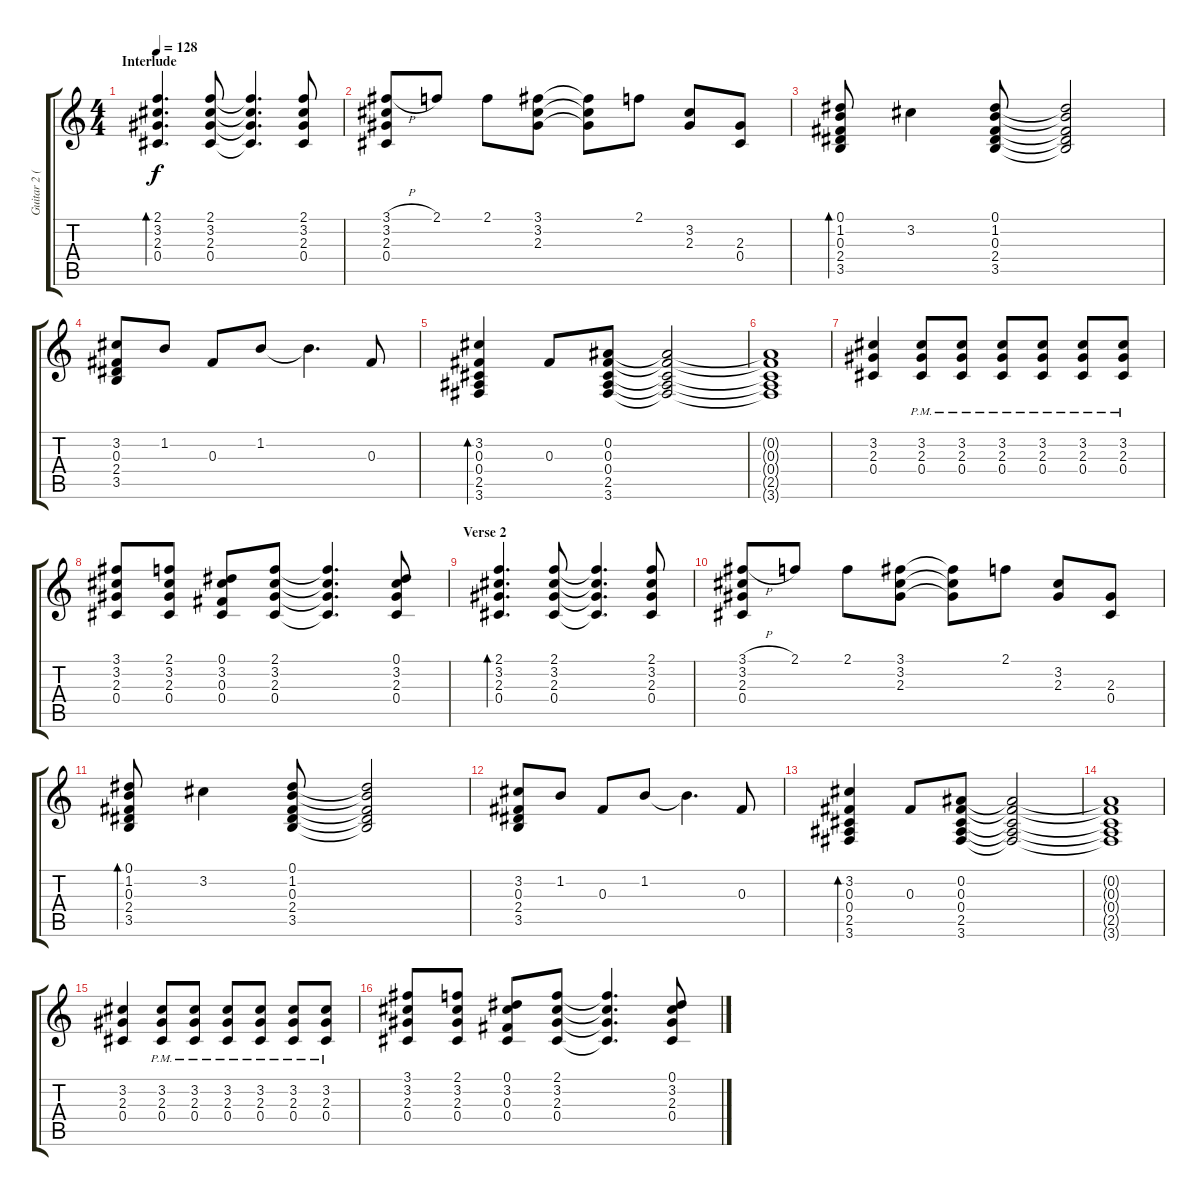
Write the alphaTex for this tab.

\track ("Guitar 2 (Izzy)" "Guitar 2 (") {instrument distortionguitar}
\staff {score tabs}
\tuning (Eb4 Bb3 Gb3 Db3 Ab2 Eb2) {hide}
\ts (4 4)
\section ("" "Interlude")
\tempo 128
\clef g2
\ks c
(2.1 3.2 2.3 0.4).4{d bd 60 dy f} (2.1 3.2 2.3 0.4).8 (2.1{t} 3.2{t} 2.3{t} 0.4{t}).4{d} (2.1 3.2 2.3 0.4).8 |
(3.1{h} 3.2 2.3 0.4).8 2.1.8 2.1.8 (3.1 3.2 2.3).8 (3.1{t} 3.2{t} 2.3{t}).8 2.1.8 (3.2 2.3).8 (2.3 0.4).8 |
(0.1 1.2 0.3 2.4 3.5).8{bd 60} 3.2.4 (0.1 1.2 0.3 2.4 3.5).8 (0.1{t} 1.2{t} 0.3{t} 2.4{t} 3.5{t}).2 |
(3.2 0.3 2.4 3.5).8 1.2.8 0.3.8 1.2.8 1.2{t}.4{d} 0.3.8 |
(3.2 0.3 0.4 2.5 3.6).4{bd 60} 0.3.8 (0.2 0.3 0.4 2.5 3.6).8 (0.2{t} 0.3{t} 0.4{t} 2.5{t} 3.6{t}).2 |
(0.2{t} 0.3{t} 0.4{t} 2.5{t} 3.6{t}).1 |
(3.2 2.3 0.4).4 (3.2{pm} 2.3{pm} 0.4{pm}).8 (3.2{pm} 2.3{pm} 0.4{pm}).8 (3.2{pm} 2.3{pm} 0.4{pm}).8 (3.2{pm} 2.3{pm} 0.4{pm}).8 (3.2{pm} 2.3{pm} 0.4{pm}).8 (3.2{pm} 2.3{pm} 0.4{pm}).8 |
(3.1 3.2 2.3 0.4).8 (2.1 3.2 2.3 0.4).8 (0.1 3.2 0.3 0.4).8 (2.1 3.2 2.3 0.4).8 (2.1{t} 3.2{t} 2.3{t} 0.4{t}).4{d} (0.1 3.2 2.3 0.4).8 |
\section ("" "Verse 2")
(2.1 3.2 2.3 0.4).4{d bd 60} (2.1 3.2 2.3 0.4).8 (2.1{t} 3.2{t} 2.3{t} 0.4{t}).4{d} (2.1 3.2 2.3 0.4).8 |
(3.1{h} 3.2 2.3 0.4).8 2.1.8 2.1.8 (3.1 3.2 2.3).8 (3.1{t} 3.2{t} 2.3{t}).8 2.1.8 (3.2 2.3).8 (2.3 0.4).8 |
(0.1 1.2 0.3 2.4 3.5).8{bd 60} 3.2.4 (0.1 1.2 0.3 2.4 3.5).8 (0.1{t} 1.2{t} 0.3{t} 2.4{t} 3.5{t}).2 |
(3.2 0.3 2.4 3.5).8 1.2.8 0.3.8 1.2.8 1.2{t}.4{d} 0.3.8 |
(3.2 0.3 0.4 2.5 3.6).4{bd 60} 0.3.8 (0.2 0.3 0.4 2.5 3.6).8 (0.2{t} 0.3{t} 0.4{t} 2.5{t} 3.6{t}).2 |
(0.2{t} 0.3{t} 0.4{t} 2.5{t} 3.6{t}).1 |
(3.2 2.3 0.4).4 (3.2{pm} 2.3{pm} 0.4{pm}).8 (3.2{pm} 2.3{pm} 0.4{pm}).8 (3.2{pm} 2.3{pm} 0.4{pm}).8 (3.2{pm} 2.3{pm} 0.4{pm}).8 (3.2{pm} 2.3{pm} 0.4{pm}).8 (3.2{pm} 2.3{pm} 0.4{pm}).8 |
(3.1 3.2 2.3 0.4).8 (2.1 3.2 2.3 0.4).8 (0.1 3.2 0.3 0.4).8 (2.1 3.2 2.3 0.4).8 (2.1{t} 3.2{t} 2.3{t} 0.4{t}).4{d} (0.1 3.2 2.3 0.4).8
